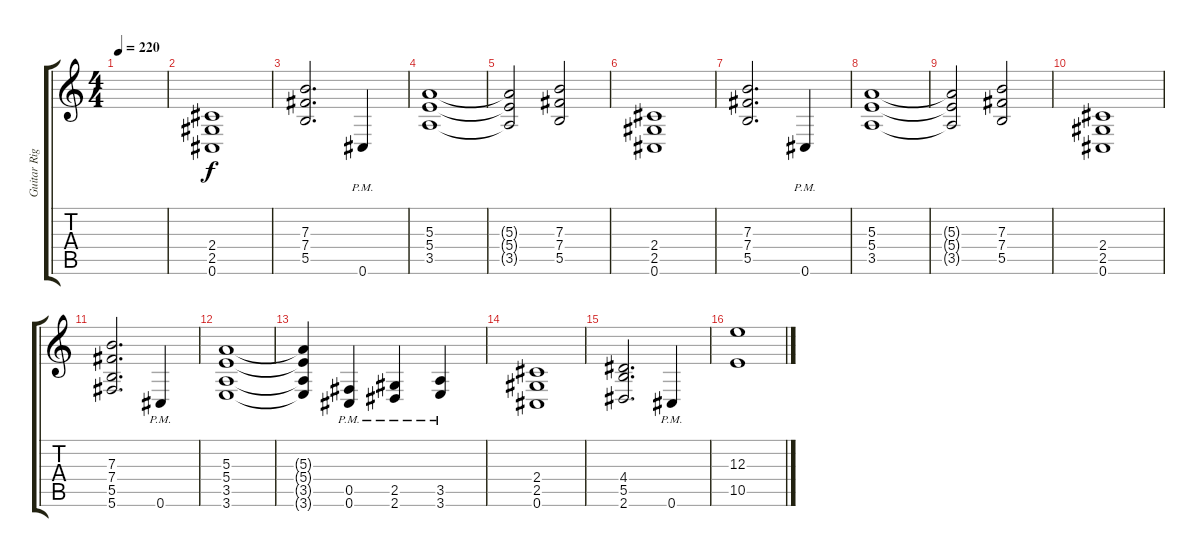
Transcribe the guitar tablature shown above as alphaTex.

\track ("Guitar Rigth" "Guitar Rig") {instrument distortionguitar}
\staff {score tabs}
\tuning (Db4 Ab3 E3 B2 Gb2 Db2) {hide}
\ts (4 4)
\tempo 220
\clef g2
\ks c
|
(2.4 2.5 0.6).1 |
(7.3 7.4 5.5).2{d} 0.6{pm}.4 |
(5.3 5.4 3.5).1 |
(5.3{t} 5.4{t} 3.5{t}).2 (7.3 7.4 5.5).2 |
(2.4 2.5 0.6).1 |
(7.3 7.4 5.5).2{d} 0.6{pm}.4 |
(5.3 5.4 3.5).1 |
(5.3{t} 5.4{t} 3.5{t}).2 (7.3 7.4 5.5).2 |
(2.4 2.5 0.6).1 |
(7.3 7.4 5.5 5.6).2{d} 0.6{pm}.4 |
(5.3 5.4 3.5 3.6).1 |
(5.3{t} 5.4{t} 3.5{t} 3.6{t}).4 (0.5{pm} 0.6{pm}).4 (2.5{pm} 2.6{pm}).4 (3.5{pm} 3.6{pm}).4 |
(2.4 2.5 0.6).1 |
(4.4 5.5 2.6).2{d} 0.6{pm}.4 |
(12.3 10.5).1
